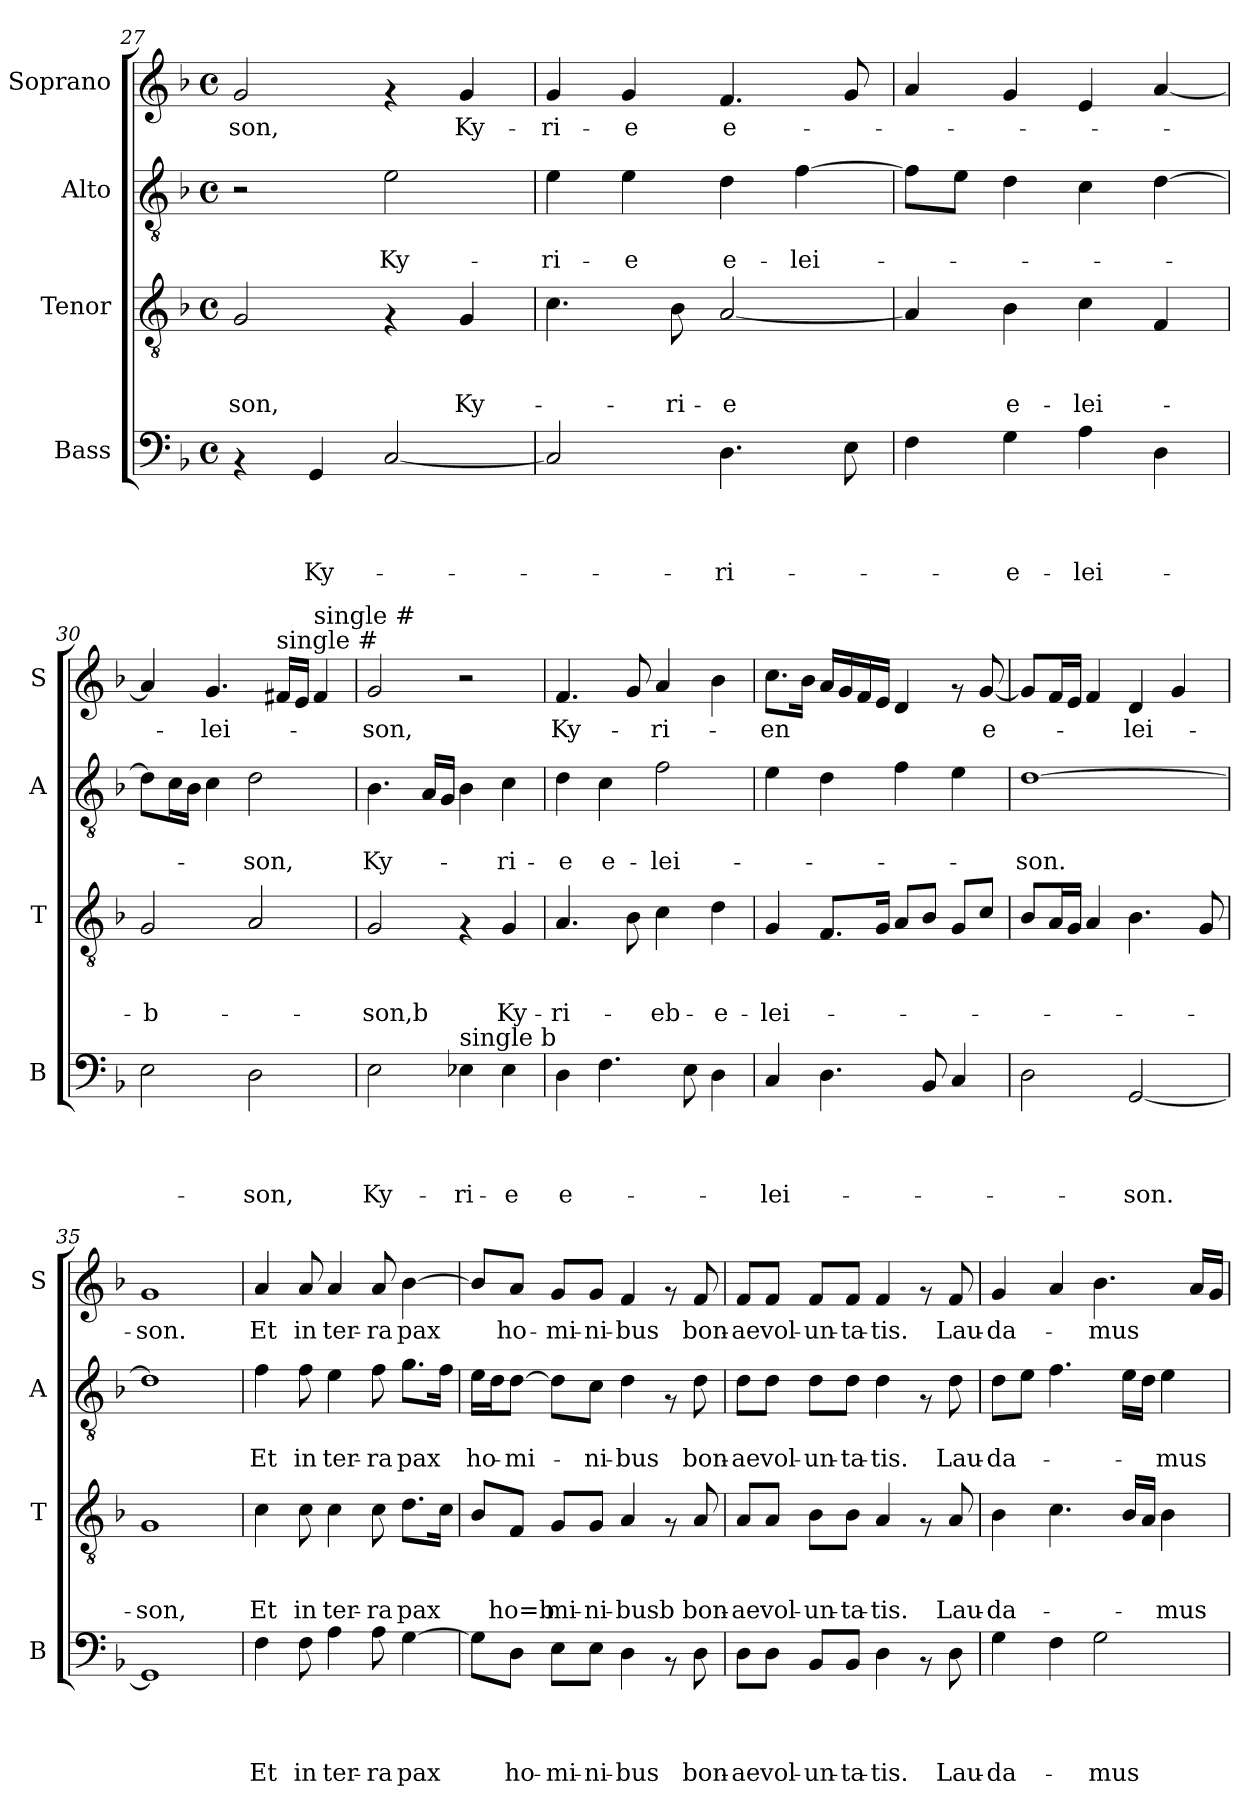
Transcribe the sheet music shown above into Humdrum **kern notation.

**kern	**text	**text	**text	**text	**kern	**text	**text	**text	**kern	**text	**text	**kern	**text
*part4	*part4	*part4	*part4	*part4	*part3	*part3	*part3	*part3	*part2	*part2	*part2	*part1	*part1
*staff4	*staff4	*staff4	*staff4	*staff4	*staff3	*staff3	*staff3	*staff3	*staff2	*staff2	*staff2	*staff1	*staff1
*I"Bass	*	*	*	*	*I"Tenor	*	*	*	*I"Alto	*	*	*I"Soprano	*
*I'B	*	*	*	*	*I'T	*	*	*	*I'A	*	*	*I'S	*
*clefF4	*	*	*	*	*clefGv2	*	*	*	*clefGv2	*	*	*clefG2	*
*k[b-]	*	*	*	*	*k[b-]	*	*	*	*k[b-]	*	*	*k[b-]	*
*F:	*	*	*	*	*F:	*	*	*	*F:	*	*	*F:	*
*M4/4	*	*	*	*	*M4/4	*	*	*	*M4/4	*	*	*M4/4	*
*met(c)	*	*	*	*	*met(c)	*	*	*	*met(c)	*	*	*met(c)	*
=27	=27	=27	=27	=27	=27	=27	=27	=27	=27	=27	=27	=27	=27
!	!	!	!	!	!	!	!	!LO:LY:b	!	!	!	!	!LO:LY:b
4rAA	.	.	.	.	2G/	.	.	-son,	2r	.	.	2g/	-son,
!	!	!	!	!LO:LY:b	!	!	!	!	!	!	!	!	!
4GG/	.	.	.	Ky-	.	.	.	.	.	.	.	.	.
!	!	!	!	!	!	!	!	!	!	!	!LO:LY:b	!	!
[<2C/	.	.	.	.	4rF	.	.	.	2e\	.	Ky-	4rf	.
!	!	!	!	!	!	!	!	!LO:LY:b	!	!	!	!	!LO:LY:b
.	.	.	.	.	4G/	.	.	Ky-	.	.	.	4g/	Ky-
=28	=28	=28	=28	=28	=28	=28	=28	=28	=28	=28	=28	=28	=28
!	!	!	!	!	!	!	!	!	!	!	!LO:LY:b	!	!LO:LY:b
2C/]	.	.	.	.	4.c\	.	.	.	4e\	.	-ri-	4g/	-ri-
!	!	!	!	!	!	!	!	!	!	!	!LO:LY:b	!	!LO:LY:b
.	.	.	.	.	.	.	.	.	4e\	.	-e	4g/	-e
!	!	!	!	!	!	!	!	!LO:LY:b	!	!	!	!	!
.	.	.	.	.	8B-\	.	.	-ri-	.	.	.	.	.
!	!	!	!	!LO:LY:b	!	!	!	!LO:LY:b	!	!	!LO:LY:b	!	!LO:LY:b
4.D\	.	.	.	-ri-	[<2A/	.	.	-e	4d\	.	e-	4.f/	e-
!	!	!	!	!	!	!	!	!	!	!	!LO:LY:b	!	!
.	.	.	.	.	.	.	.	.	[>4f\	.	-lei-	.	.
8E\	.	.	.	.	.	.	.	.	.	.	.	8g/	.
=29	=29	=29	=29	=29	=29	=29	=29	=29	=29	=29	=29	=29	=29
4F\	.	.	.	.	4A/]	.	.	.	8f\L]	.	.	4a/	.
.	.	.	.	.	.	.	.	.	8e\J	.	.	.	.
!	!	!	!	!LO:LY:b	!	!	!	!LO:LY:b	!	!	!	!	!
4G\	.	.	.	-e-	4B-\	.	.	e-	4d\	.	.	4g/	.
!	!	!	!	!LO:LY:b	!	!	!	!LO:LY:b	!	!	!	!	!
4A\	.	.	.	-lei-	4c\	.	.	-lei-	4c\	.	.	4e/	.
4D\	.	.	.	.	4F/	.	.	.	[<4d\	.	.	[<4a/	.
!!LO:LB:g=z
=30	=30	=30	=30	=30	=30	=30	=30	=30	=30	=30	=30	=30	=30
!	!	!	!	!	!	!	!	!LO:LY:b	!	!	!	!	!
2E\	.	.	.	.	2G/	.	.	-b-	8d\L]	.	.	4a/]	.
.	.	.	.	.	.	.	.	.	16c\L	.	.	.	.
.	.	.	.	.	.	.	.	.	16B-\JJ	.	.	.	.
!	!	!	!	!	!	!	!	!	!	!	!	!	!LO:LY:b
.	.	.	.	.	.	.	.	.	4c\	.	.	4.g/	-lei-
!	!	!	!	!LO:LY:b	!	!	!	!	!	!	!LO:LY:b	!	!
2D\	.	.	.	-son,	2A/	.	.	.	2d\	.	-son,	.	.
!	!	!	!	!	!	!	!	!	!	!	!	!LO:TX:a:t=single #	!
.	.	.	.	.	.	.	.	.	.	.	.	16f#/LL	.
.	.	.	.	.	.	.	.	.	.	.	.	16e/JJ	.
!	!	!	!	!	!	!	!	!	!	!	!	!LO:TX:a:t=single #	!
.	.	.	.	.	.	.	.	.	.	.	.	4f#/	.
=31	=31	=31	=31	=31	=31	=31	=31	=31	=31	=31	=31	=31	=31
!	!	!	!	!LO:LY:b	!	!	!	!LO:LY:b	!	!	!LO:LY:b	!	!LO:LY:b
2E\	.	.	.	Ky-	2G/	.	.	-son,b	4.B-\	.	Ky-	2g/	-son,
.	.	.	.	.	.	.	.	.	16A/LL	.	.	.	.
.	.	.	.	.	.	.	.	.	16G/JJ	.	.	.	.
!LO:TX:a:t=single b	!	!	!	!	!	!	!	!	!	!	!	!	!
!	!	!	!	!LO:LY:b	!	!	!	!	!	!	!	!	!
4E-\	.	.	.	-ri-	4rF	.	.	.	4B-\	.	.	2r	.
!	!	!	!	!LO:LY:b	!	!	!	!LO:LY:b	!	!	!LO:LY:b	!	!
4E-\	.	.	.	-e	4G/	.	.	Ky-	4c\	.	-ri-	.	.
=32	=32	=32	=32	=32	=32	=32	=32	=32	=32	=32	=32	=32	=32
!	!	!	!	!LO:LY:b	!	!	!	!LO:LY:b	!	!	!LO:LY:b	!	!LO:LY:b
4D\	.	.	.	e-	4.A/	.	.	-ri-	4d\	.	-e	4.f/	Ky-
!	!	!	!	!	!	!	!	!	!	!	!LO:LY:b	!	!
4.F\	.	.	.	.	.	.	.	.	4c\	.	e-	.	.
.	.	.	.	.	8B-\	.	.	.	.	.	.	8g/	.
!	!	!	!	!	!	!	!	!LO:LY:b	!	!	!LO:LY:b	!	!LO:LY:b
.	.	.	.	.	4c\	.	.	-eb-	2f\	.	-lei-	4a/	-ri-
8E\	.	.	.	.	.	.	.	.	.	.	.	.	.
!	!	!	!	!	!	!	!	!LO:LY:b	!	!	!	!	!
4D\	.	.	.	.	4d\	.	.	-e-	.	.	.	4b-\	.
=33	=33	=33	=33	=33	=33	=33	=33	=33	=33	=33	=33	=33	=33
!	!	!	!	!LO:LY:b	!	!	!	!LO:LY:b	!	!	!	!	!LO:LY:b
4C/	.	.	.	-lei-	4G/	.	.	-lei-	4e\	.	.	8.cc\L	-en
.	.	.	.	.	.	.	.	.	.	.	.	16b-\Jk	.
4.D\	.	.	.	.	8.F/L	.	.	.	4d\	.	.	16a/LL	.
.	.	.	.	.	.	.	.	.	.	.	.	16g/	.
.	.	.	.	.	.	.	.	.	.	.	.	16f/	.
.	.	.	.	.	16G/Jk	.	.	.	.	.	.	16e/JJ	.
.	.	.	.	.	8A/L	.	.	.	4f\	.	.	4d/	.
8BB-/	.	.	.	.	8B-/J	.	.	.	.	.	.	.	.
4C/	.	.	.	.	8G/L	.	.	.	4e\	.	.	8rf	.
!	!	!	!	!	!	!	!	!	!	!	!	!	!LO:LY:b
.	.	.	.	.	8c/J	.	.	.	.	.	.	[<8g/	e-
=34	=34	=34	=34	=34	=34	=34	=34	=34	=34	=34	=34	=34	=34
!	!	!	!	!	!	!	!	!	!	!	!LO:LY:b	!	!
2D\	.	.	.	.	8B-/L	.	.	.	[>1d	.	-son.	8g/L]	.
.	.	.	.	.	16A/L	.	.	.	.	.	.	16f/L	.
.	.	.	.	.	16G/JJ	.	.	.	.	.	.	16e/JJ	.
.	.	.	.	.	4A/	.	.	.	.	.	.	4f/	.
!	!	!	!	!LO:LY:b	!	!	!	!	!	!	!	!	!LO:LY:b
[<2GG/	.	.	.	-son.	4.B-\	.	.	.	.	.	.	4d/	-lei-
.	.	.	.	.	.	.	.	.	.	.	.	4g/	.
.	.	.	.	.	8G/	.	.	.	.	.	.	.	.
=35	=35	=35	=35	=35	=35	=35	=35	=35	=35	=35	=35	=35	=35
!	!	!	!	!	!	!	!	!LO:LY:b	!	!	!	!	!LO:LY:b
1GG]	.	.	.	.	1G	.	.	-son,	1d]	.	.	1g	-son.
!!LO:PB:g=z
=36!	=36!	=36!	=36!	=36!	=36!	=36!	=36!	=36!	=36!	=36!	=36!	=36!	=36!
!	!	!	!	!LO:LY:b	!	!	!	!LO:LY:b	!	!	!LO:LY:b	!	!LO:LY:b
4F\	.	.	.	Et	4c\	.	.	Et	4f\	.	Et	4a/	Et
!	!	!	!	!LO:LY:b	!	!	!	!LO:LY:b	!	!	!LO:LY:b	!	!LO:LY:b
8F\	.	.	.	in	8c\	.	.	in	8f\	.	in	8a/	in
!	!	!	!	!LO:LY:b	!	!	!	!LO:LY:b	!	!	!LO:LY:b	!	!LO:LY:b
4A\	.	.	.	ter-	4c\	.	.	ter-	4e\	.	ter-	4a/	ter-
!	!	!	!	!LO:LY:b	!	!	!	!LO:LY:b	!	!	!LO:LY:b	!	!LO:LY:b
8A\	.	.	.	-ra	8c\	.	.	-ra	8f\	.	-ra	8a/	-ra
!	!	!	!	!LO:LY:b	!	!	!	!LO:LY:b	!	!	!LO:LY:b	!	!LO:LY:b
[>4G\	.	.	.	pax	8.d\L	.	.	pax	8.g\L	.	pax	[>4b-\	pax
.	.	.	.	.	16c\Jk	.	.	.	16f\Jk	.	.	.	.
=37	=37	=37	=37	=37	=37	=37	=37	=37	=37	=37	=37	=37	=37
!	!	!	!	!	!	!	!	!	!	!	!LO:LY:b	!	!
8G\L]	.	.	.	.	8B-/L	.	.	.	16e\LL	.	ho-	8b-/L]	.
.	.	.	.	.	.	.	.	.	16d\J	.	.	.	.
!	!	!	!	!LO:LY:b	!	!	!	!LO:LY:b	!	!	!LO:LY:b	!	!LO:LY:b
8D\J	.	.	.	ho-	8F/J	.	.	ho=b	[>8d\J	.	-mi-	8a/J	ho-
!	!	!	!	!LO:LY:b	!	!	!	!LO:LY:b	!	!	!	!	!LO:LY:b
8E\L	.	.	.	-mi-	8G/L	.	.	mi-	8d\L]	.	.	8g/L	-mi-
!	!	!	!	!LO:LY:b	!	!	!	!LO:LY:b	!	!	!LO:LY:b	!	!LO:LY:b
8E\J	.	.	.	-ni-	8G/J	.	.	-ni-	8c\J	.	-ni-	8g/J	-ni-
!	!	!	!	!LO:LY:b	!	!	!	!LO:LY:b	!	!	!LO:LY:b	!	!LO:LY:b
4D\	.	.	.	-bus	4A/	.	.	-busb	4d\	.	-bus	4f/	-bus
8rAA	.	.	.	.	8rF	.	.	.	8rF	.	.	8rf	.
!	!	!	!	!LO:LY:b	!	!	!	!LO:LY:b	!	!	!LO:LY:b	!	!LO:LY:b
8D\	.	.	.	bon-	8A/	.	.	bon-	8d\	.	bon-	8f/	bon-
=38	=38	=38	=38	=38	=38	=38	=38	=38	=38	=38	=38	=38	=38
!	!	!	!	!LO:LY:b	!	!	!	!LO:LY:b	!	!	!LO:LY:b	!	!LO:LY:b
8D\L	.	.	.	-ae	8A/L	.	.	-ae	8d\L	.	-ae	8f/L	-ae
!	!	!	!	!LO:LY:b	!	!	!	!LO:LY:b	!	!	!LO:LY:b	!	!LO:LY:b
8D\J	.	.	.	vol-	8A/J	.	.	vol-	8d\J	.	vol-	8f/J	vol-
!	!	!	!	!LO:LY:b	!	!	!	!LO:LY:b	!	!	!LO:LY:b	!	!LO:LY:b
8BB-/L	.	.	.	-un-	8B-\L	.	.	-un-	8d\L	.	-un-	8f/L	-un-
!	!	!	!	!LO:LY:b	!	!	!	!LO:LY:b	!	!	!LO:LY:b	!	!LO:LY:b
8BB-/J	.	.	.	-ta-	8B-\J	.	.	-ta-	8d\J	.	-ta-	8f/J	-ta-
!	!	!	!	!LO:LY:b	!	!	!	!LO:LY:b	!	!	!LO:LY:b	!	!LO:LY:b
4D\	.	.	.	-tis.	4A/	.	.	-tis.	4d\	.	-tis.	4f/	-tis.
8rAA	.	.	.	.	8rF	.	.	.	8rF	.	.	8rf	.
!	!	!	!	!LO:LY:b	!	!	!	!LO:LY:b	!	!	!LO:LY:b	!	!LO:LY:b
8D\	.	.	.	Lau-	8A/	.	.	Lau-	8d\	.	Lau-	8f/	Lau-
=39	=39	=39	=39	=39	=39	=39	=39	=39	=39	=39	=39	=39	=39
!	!	!	!	!LO:LY:b	!	!	!	!LO:LY:b	!	!	!LO:LY:b	!	!LO:LY:b
4G\	.	.	.	-da-	4B-\	.	.	-da-	8d\L	.	-da-	4g/	-da-
.	.	.	.	.	.	.	.	.	8e\J	.	.	.	.
4F\	.	.	.	.	4.c\	.	.	.	4.f\	.	.	4a/	.
!	!	!	!	!LO:LY:b	!	!	!	!	!	!	!	!	!LO:LY:b
2G\	.	.	.	-mus	.	.	.	.	.	.	.	4.b-\	-mus
.	.	.	.	.	16B-/LL	.	.	.	16e\LL	.	.	.	.
.	.	.	.	.	16A/JJ	.	.	.	16d\JJ	.	.	.	.
!	!	!	!	!	!	!	!	!LO:LY:b	!	!	!LO:LY:b	!	!
.	.	.	.	.	4B-\	.	.	-mus	4e\	.	-mus	.	.
.	.	.	.	.	.	.	.	.	.	.	.	16a/LL	.
.	.	.	.	.	.	.	.	.	.	.	.	16g/JJ	.
=	=	=	=	=	=	=	=	=	=	=	=	=	=
*-	*-	*-	*-	*-	*-	*-	*-	*-	*-	*-	*-	*-	*-
